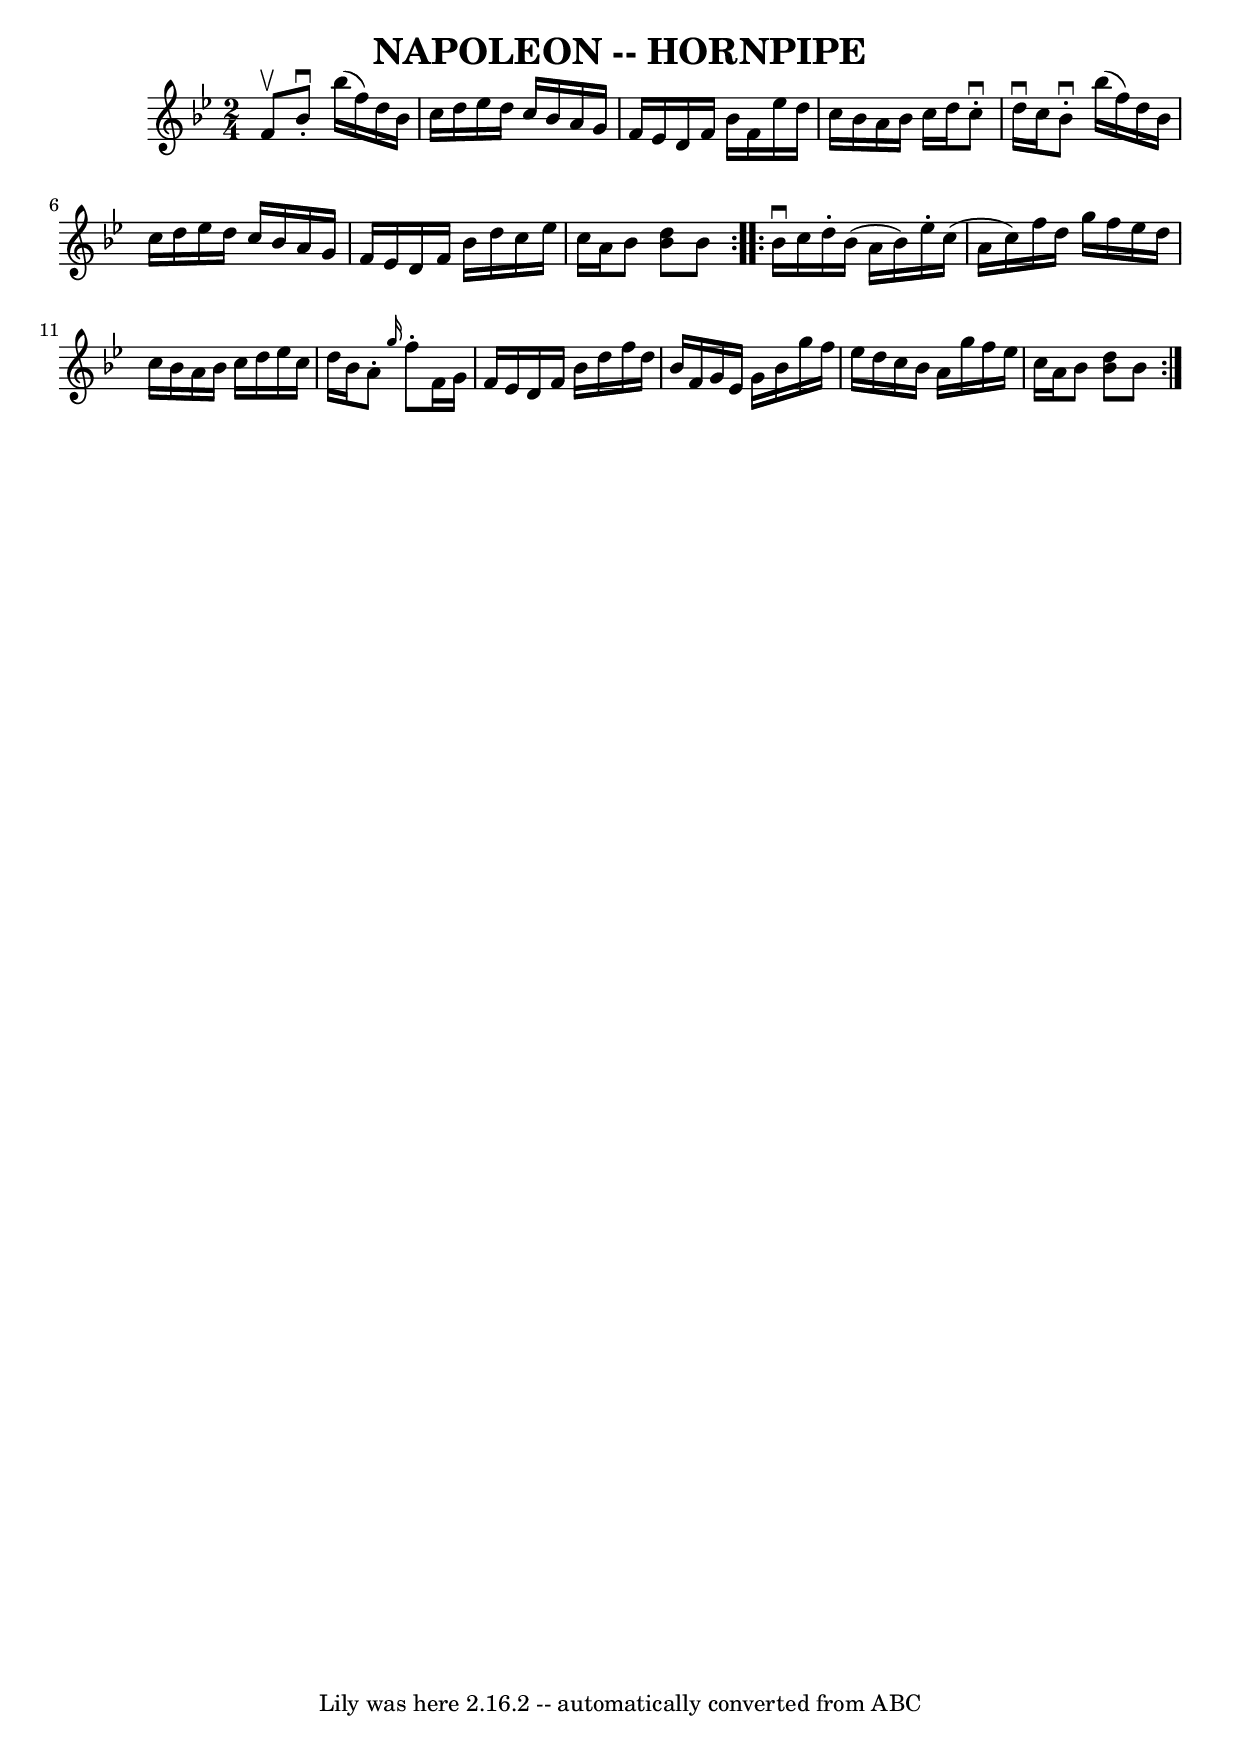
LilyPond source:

\version "2.7.40"
\include "Mammoth.ily"
\header {
	%% book = "Cole's 1000 Fiddle Tunes"
	crossRefNumber = "1"
	footnotes = ""
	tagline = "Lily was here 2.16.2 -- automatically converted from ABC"
	title = "NAPOLEON -- HORNPIPE"
}
voicedefault =  {
\set Score.defaultBarType = "empty"

\repeat volta 2 {
\time 2/4 \key bes \major f'8^\upbow       |
 bes'8^\downbow-.   
bes''16 (f''16) d''16 bes'16 c''16 d''16    |
 ees''16 
 d''16 c''16 bes'16 a'16 g'16 f'16 ees'16    |
   
d'16 f'16 bes'16 f'16 ees''16 d''16 c''16 bes'16    
|
 a'16 bes'16 c''16 d''16 c''8^\downbow-. d''16 
^\downbow c''16    |
     |
 bes'8^\downbow-. bes''16 (
f''16) d''16 bes'16 c''16 d''16    |
 ees''16 d''16    
c''16 bes'16 a'16 g'16 f'16 ees'16    |
 d'16 f'16    
bes'16 d''16 c''16 ees''16 c''16 a'16    |
 bes'8  <<   
d''8 bes'8   >> bes'8    }     \repeat volta 2 { bes'16^\downbow c''16  
      |
 d''16 -. bes'16 (a'16 bes'16) ees''16 -. c''16 
(a'16 c''16)   |
 f''16 d''16 g''16 f''16 ees''16  
 d''16 c''16 bes'16    |
 a'16 bes'16 c''16 d''16    
ees''16 c''16 d''16 bes'16    |
 a'8 -. \grace { g''16  }   
f''8 -. f'16 g'16 f'16 ees'16    |
     |
 d'16    
f'16 bes'16 d''16 f''16 d''16 bes'16 f'16    |
 g'16  
 ees'16 g'16 bes'16 g''16 f''16 ees''16 d''16    |
   
c''16 bes'16 a'16 g''16 f''16 ees''16 c''16 a'16    
|
 bes'8  << d''8 bes'8   >> bes'8    }   
}

\score{
    <<

	\context Staff="default"
	{
	    \voicedefault 
	}

    >>
	\layout {
	}
	\midi {}
}
